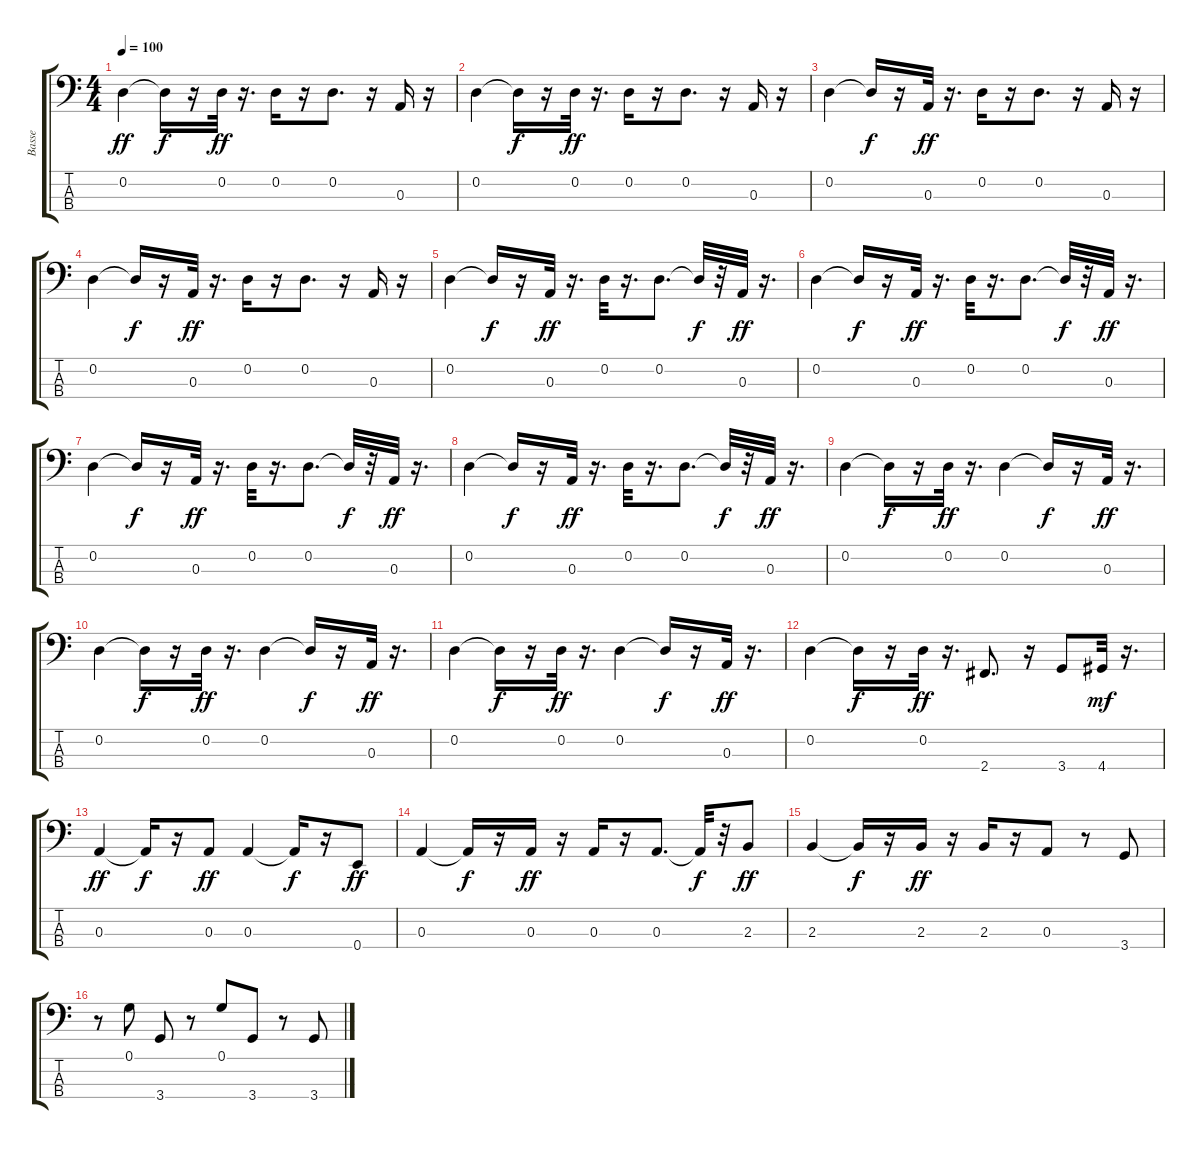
\track ("Basse" "Basse") {instrument electricbassfinger}
\staff {score tabs}
\tuning (G2 D2 A1 E1) {hide}
\ts (4 4)
\tempo 100
\clef f4
\ks c
0.2.4{dy ff} 0.2{t}.16{dy f} r.16 0.2.32{dy ff} r.16{d} 0.2.16 r.16 0.2.8{d} r.16 0.3.16 r.16 |
0.2.4 0.2{t}.16{dy f} r.16 0.2.32{dy ff} r.16{d} 0.2.16 r.16 0.2.8{d} r.16 0.3.16 r.16 |
0.2.4 0.2{t}.16{dy f} r.16 0.3.32{dy ff} r.16{d} 0.2.16 r.16 0.2.8{d} r.16 0.3.16 r.16 |
0.2.4 0.2{t}.16{dy f} r.16 0.3.32{dy ff} r.16{d} 0.2.16 r.16 0.2.8{d} r.16 0.3.16 r.16 |
0.2.4 0.2{t}.16{dy f} r.16 0.3.32{dy ff} r.16{d} 0.2.32 r.16{d} 0.2.8{d} 0.2{t}.32{dy f} r.32 0.3.32{dy ff} r.16{d} |
0.2.4 0.2{t}.16{dy f} r.16 0.3.32{dy ff} r.16{d} 0.2.32 r.16{d} 0.2.8{d} 0.2{t}.32{dy f} r.32 0.3.32{dy ff} r.16{d} |
0.2.4 0.2{t}.16{dy f} r.16 0.3.32{dy ff} r.16{d} 0.2.32 r.16{d} 0.2.8{d} 0.2{t}.32{dy f} r.32 0.3.32{dy ff} r.16{d} |
0.2.4 0.2{t}.16{dy f} r.16 0.3.32{dy ff} r.16{d} 0.2.32 r.16{d} 0.2.8{d} 0.2{t}.32{dy f} r.32 0.3.32{dy ff} r.16{d} |
0.2.4 0.2{t}.16{dy f} r.16 0.2.32{dy ff} r.16{d} 0.2.4 0.2{t}.16{dy f} r.16 0.3.32{dy ff} r.16{d} |
0.2.4 0.2{t}.16{dy f} r.16 0.2.32{dy ff} r.16{d} 0.2.4 0.2{t}.16{dy f} r.16 0.3.32{dy ff} r.16{d} |
0.2.4 0.2{t}.16{dy f} r.16 0.2.32{dy ff} r.16{d} 0.2.4 0.2{t}.16{dy f} r.16 0.3.32{dy ff} r.16{d} |
0.2.4 0.2{t}.16{dy f} r.16 0.2.32{dy ff} r.16{d} 2.4.8{d} r.16 3.4.8 4.4.32{dy mf} r.16{d} |
0.3.4{dy ff} 0.3{t}.16{dy f} r.16 0.3.8{dy ff} 0.3.4 0.3{t}.16{dy f} r.16 0.4.8{dy ff} |
0.3.4 0.3{t}.16{dy f} r.16 0.3.16{dy ff} r.16 0.3.16 r.16 0.3.8{d} 0.3{t}.32{dy f} r.32 2.3.8{dy ff} |
2.3.4 2.3{t}.16{dy f} r.16 2.3.16{dy ff} r.16 2.3.16 r.16 0.3.8 r.8 3.4.8 |
r.8 0.1.8 3.4.8 r.8 0.1.8 3.4.8 r.8 3.4.8
